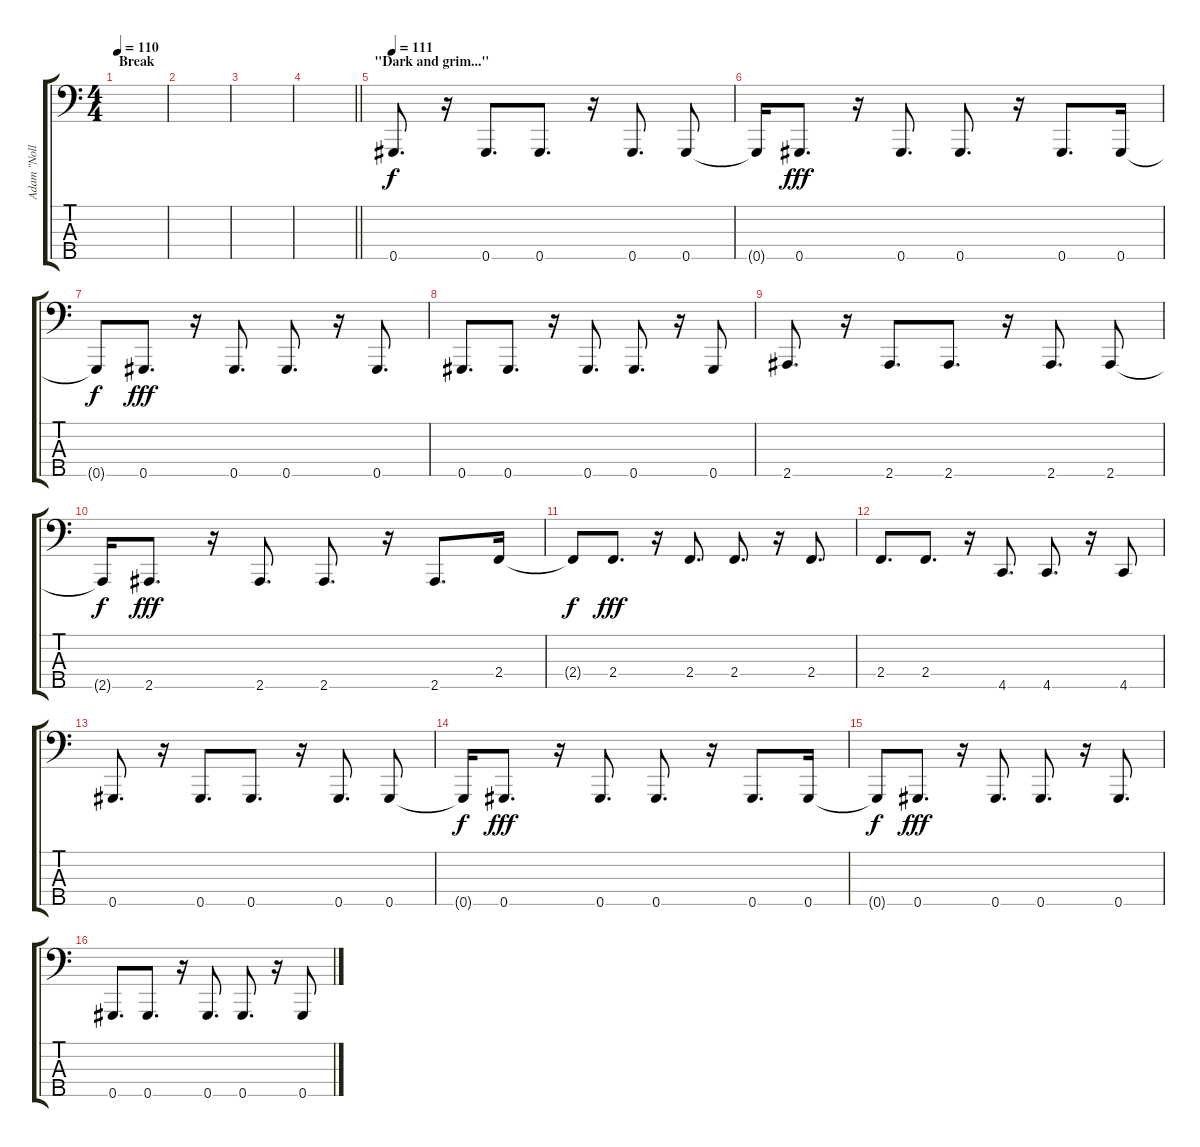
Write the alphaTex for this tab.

\track ("Adam \"Nolly\" Getgood - Bass" "Adam \"Noll") {instrument electricbassfinger}
\staff {score tabs}
\tuning (Gb2 Db2 Ab1 Eb1 Ab0) {hide}
\ts (4 4)
\section ("" "Break")
\tempo 110
\clef f4
\ks c
|
|
|
\barLineRight lightlight
|
\section ("" "\"Dark and grim...\"")
\tempo 111
0.5.8{d} r.16 0.5.8{d} 0.5.8{d} r.16 0.5.8{d} 0.5.8 |
0.5{t}.16{dy f} 0.5.8{d dy fff} r.16 0.5.8{d} 0.5.8{d} r.16 0.5.8{d} 0.5.16 |
0.5{t}.8{dy f} 0.5.8{d dy fff} r.16 0.5.8{d} 0.5.8{d} r.16 0.5.8{d} |
0.5.8{d} 0.5.8{d} r.16 0.5.8{d} 0.5.8{d} r.16 0.5.8 |
2.5.8{d} r.16 2.5.8{d} 2.5.8{d} r.16 2.5.8{d} 2.5.8 |
2.5{t}.16{dy f} 2.5.8{d dy fff} r.16 2.5.8{d} 2.5.8{d} r.16 2.5.8{d} 2.4.16 |
2.4{t}.8{dy f} 2.4.8{d dy fff} r.16 2.4.8{d} 2.4.8{d} r.16 2.4.8{d} |
2.4.8{d} 2.4.8{d} r.16 4.5.8{d} 4.5.8{d} r.16 4.5.8 |
0.5.8{d} r.16 0.5.8{d} 0.5.8{d} r.16 0.5.8{d} 0.5.8 |
0.5{t}.16{dy f} 0.5.8{d dy fff} r.16 0.5.8{d} 0.5.8{d} r.16 0.5.8{d} 0.5.16 |
0.5{t}.8{dy f} 0.5.8{d dy fff} r.16 0.5.8{d} 0.5.8{d} r.16 0.5.8{d} |
0.5.8{d} 0.5.8{d} r.16 0.5.8{d} 0.5.8{d} r.16 0.5.8
